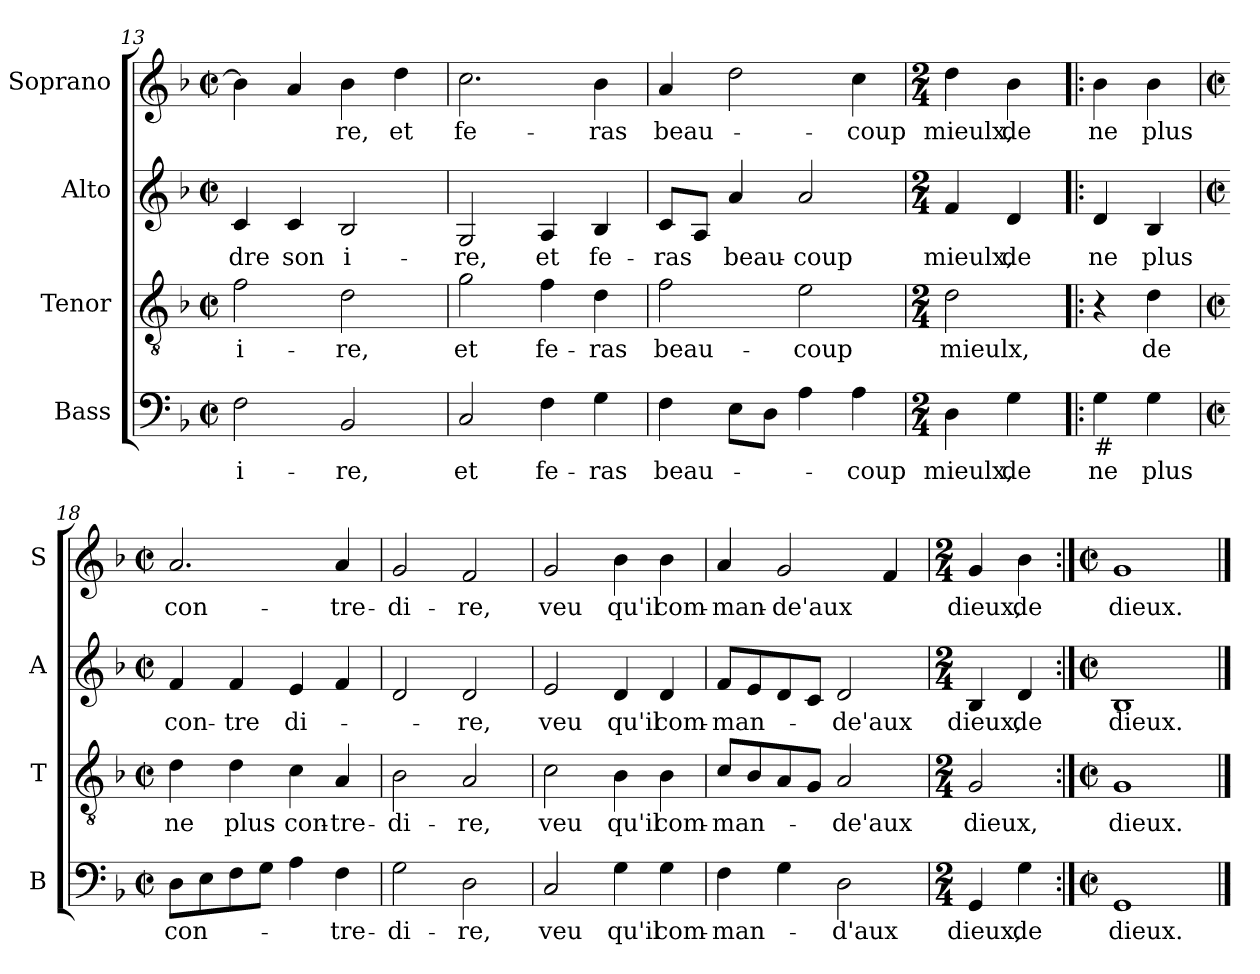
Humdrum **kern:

**kern	**text	**kern	**text	**kern	**text	**kern	**text
*part4	*part4	*part3	*part3	*part2	*part2	*part1	*part1
*staff4	*staff4	*staff3	*staff3	*staff2	*staff2	*staff1	*staff1
*I"Bass	*	*I"Tenor	*	*I"Alto	*	*I"Soprano	*
*I'B	*	*I'T	*	*I'A	*	*I'S	*
*clefF4	*	*clefGv2	*	*clefG2	*	*clefG2	*
*k[b-]	*	*k[b-]	*	*k[b-]	*	*k[b-]	*
*F:	*	*F:	*	*F:	*	*F:	*
*M2/2	*	*M2/2	*	*M2/2	*	*M2/2	*
*met(c|)	*	*met(c|)	*	*met(c|)	*	*met(c|)	*
=13	=13	=13	=13	=13	=13	=13	=13
!	!LO:LY:b	!	!LO:LY:b	!	!LO:LY:b	!	!
2F\	i-	2f\	i-	4c/	-dre	4b-\]	.
!	!	!	!	!	!LO:LY:b	!	!
.	.	.	.	4c/	son	4a/	.
!	!LO:LY:b	!	!LO:LY:b	!	!LO:LY:b	!	!LO:LY:b
2BB-/	-re,	2d\	-re,	2B-/	i-	4b-\	re,
!	!	!	!	!	!	!	!LO:LY:b
.	.	.	.	.	.	4dd\	et
=14	=14	=14	=14	=14	=14	=14	=14
!	!LO:LY:b	!	!LO:LY:b	!	!LO:LY:b	!	!LO:LY:b
2C/	et	2g\	et	2G/	-re,	2.cc\	fe-
!	!LO:LY:b	!	!LO:LY:b	!	!LO:LY:b	!	!
4F\	fe-	4f\	fe-	4A/	et	.	.
!	!LO:LY:b	!	!LO:LY:b	!	!LO:LY:b	!	!LO:LY:b
4G\	-ras	4d\	-ras	4B-/	fe-	4b-\	-ras
!!LO:LB:g=z
=15	=15	=15	=15	=15	=15	=15	=15
!	!LO:LY:b	!	!LO:LY:b	!	!LO:LY:b	!	!LO:LY:b
4F\	beau-	2f\	beau-	8c/L	-ras	4a/	beau-
.	.	.	.	8A/J	.	.	.
!	!	!	!	!	!LO:LY:b	!	!
8E\L	.	.	.	4a/	beau-	2dd\	.
8D\J	.	.	.	.	.	.	.
!	!	!	!LO:LY:b	!	!LO:LY:b	!	!
4A\	.	2e\	-coup	2a/	-coup	.	.
!	!LO:LY:b	!	!	!	!	!	!LO:LY:b
4A\	-coup	.	.	.	.	4cc\	-coup
=16	=16	=16	=16	=16	=16	=16	=16
*M2/4	*	*M2/4	*	*M2/4	*	*M2/4	*
!	!LO:LY:b	!	!LO:LY:b	!	!LO:LY:b	!	!LO:LY:b
4D\	mieulx,	2d\	mieulx,	4f/	mieulx,	4dd\	mieulx,
!	!LO:LY:b	!	!	!	!LO:LY:b	!	!LO:LY:b
4G\	de	.	.	4d/	de	4b-\	de
=17!|:	=17!|:	=17!|:	=17!|:	=17!|:	=17!|:	=17!|:	=17!|:
!LO:TX:b:t=#	!	!	!	!	!	!	!
!	!LO:LY:b	!	!	!	!LO:LY:b	!	!LO:LY:b
4G\	ne	4r	.	4d/	ne	4b-\	ne
!	!LO:LY:b	!	!LO:LY:b	!	!LO:LY:b	!	!LO:LY:b
4G\	plus	4d\	de	4B-/	plus	4b-\	plus
=18	=18	=18	=18	=18	=18	=18	=18
*M2/2	*	*M2/2	*	*M2/2	*	*M2/2	*
*met(c|)	*	*met(c|)	*	*met(c|)	*	*met(c|)	*
!	!LO:LY:b	!	!LO:LY:b	!	!LO:LY:b	!	!LO:LY:b
8D\L	con-	4d\	ne	4f/	con-	2.a/	con-
8E\	.	.	.	.	.	.	.
!	!	!	!LO:LY:b	!	!LO:LY:b	!	!
8F\	.	4d\	plus	4f/	-tre	.	.
8G\J	.	.	.	.	.	.	.
!	!	!	!LO:LY:b	!	!LO:LY:b	!	!
4A\	.	4c\	con-	4e/	di-	.	.
!	!LO:LY:b	!	!LO:LY:b	!	!	!	!LO:LY:b
4F\	-tre-	4A/	-tre-	4f/	.	4a/	-tre-
=19	=19	=19	=19	=19	=19	=19	=19
!	!LO:LY:b	!	!LO:LY:b	!	!	!	!LO:LY:b
2G\	-di-	2B-\	-di-	2d/	.	2g/	-di-
!	!LO:LY:b	!	!LO:LY:b	!	!LO:LY:b	!	!LO:LY:b
2D\	-re,	2A/	-re,	2d/	-re,	2f/	-re,
!!LO:LB:g=z
=20	=20	=20	=20	=20	=20	=20	=20
!	!LO:LY:b	!	!LO:LY:b	!	!LO:LY:b	!	!LO:LY:b
2C/	veu	2c\	veu	2e/	veu	2g/	veu
!	!LO:LY:b	!	!LO:LY:b	!	!LO:LY:b	!	!LO:LY:b
4G\	qu'il	4B-\	qu'il	4d/	qu'il	4b-\	qu'il
!	!LO:LY:b	!	!LO:LY:b	!	!LO:LY:b	!	!LO:LY:b
4G\	com-	4B-\	com-	4d/	com-	4b-\	com-
=21	=21	=21	=21	=21	=21	=21	=21
!	!LO:LY:b	!	!LO:LY:b	!	!LO:LY:b	!	!LO:LY:b
4F\	-man-	8c/L	-man-	8f/L	-man-	4a/	-man-
.	.	8B-/	.	8e/	.	.	.
!	!	!	!	!	!	!	!LO:LY:b
4G\	.	8A/	.	8d/	.	2g/	-de'aux
.	.	8G/J	.	8c/J	.	.	.
!	!LO:LY:b	!	!LO:LY:b	!	!LO:LY:b	!	!
2D\	-d'aux	2A/	-de'aux	2d/	-de'aux	.	.
.	.	.	.	.	.	4f/	.
=22	=22	=22	=22	=22	=22	=22	=22
*M2/4	*	*M2/4	*	*M2/4	*	*M2/4	*
!	!LO:LY:b	!	!LO:LY:b	!	!LO:LY:b	!	!LO:LY:b
4GG/	dieux,	2G/	dieux,	4B-/	dieux,	4g/	dieux,
!	!LO:LY:b	!	!	!	!LO:LY:b	!	!LO:LY:b
4G\	de	.	.	4d/	de	4b-\	de
=23:|!	=23:|!	=23:|!	=23:|!	=23:|!	=23:|!	=23:|!	=23:|!
*M2/2	*	*M2/2	*	*M2/2	*	*M2/2	*
*met(c|)	*	*met(c|)	*	*met(c|)	*	*met(c|)	*
!	!LO:LY:b	!	!LO:LY:b	!	!LO:LY:b	!	!LO:LY:b
1GG	dieux.	1G	dieux.	1B-	dieux.	1g	dieux.
==	==	==	==	==	==	==	==
*-	*-	*-	*-	*-	*-	*-	*-
